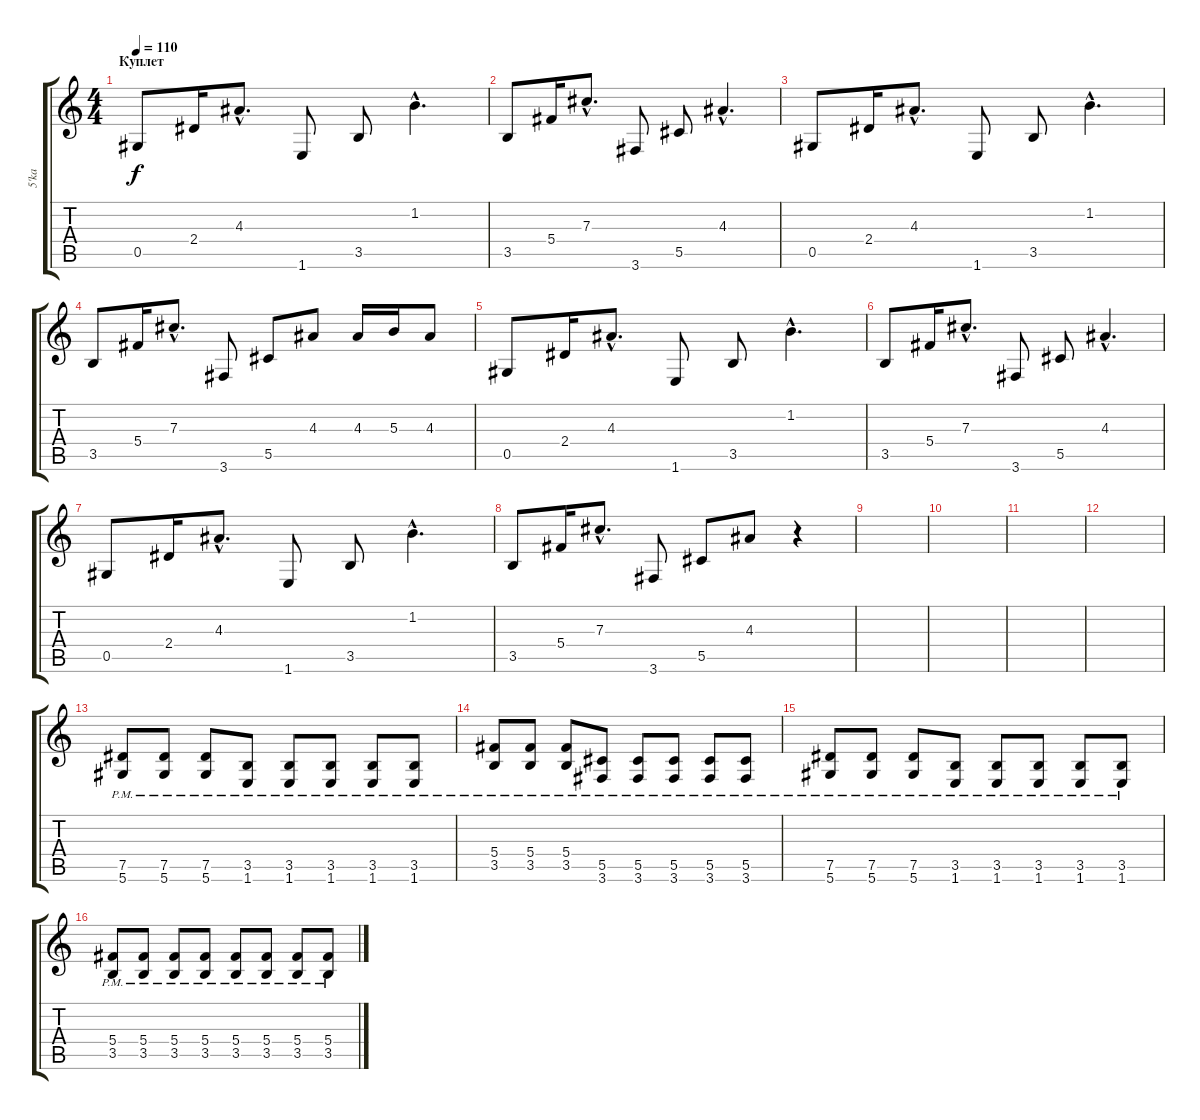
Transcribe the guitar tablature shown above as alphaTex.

\track ("5'ka" "5'ka") {instrument electricguitarclean}
\staff {score tabs}
\tuning (Eb4 Bb3 Gb3 Db3 Ab2 Eb2) {hide}
\ts (4 4)
\section ("" "Куплет")
\tempo 110
\clef g2
\ks c
0.5.8{dy f} 2.4.16 4.3{hac}.8{d} 1.6.8 3.5.8 1.2{hac}.4{d} |
3.5.8 5.4.16 7.3{hac}.8{d} 3.6.8 5.5.8 4.3{hac}.4{d} |
0.5.8 2.4.16 4.3{hac}.8{d} 1.6.8 3.5.8 1.2{hac}.4{d} |
3.5.8 5.4.16 7.3{hac}.8{d} 3.6.8 5.5.8 4.3.8 4.3.16 5.3.16 4.3.8 |
0.5.8 2.4.16 4.3{hac}.8{d} 1.6.8 3.5.8 1.2{hac}.4{d} |
3.5.8 5.4.16 7.3{hac}.8{d} 3.6.8 5.5.8 4.3{hac}.4{d} |
0.5.8 2.4.16 4.3{hac}.8{d} 1.6.8 3.5.8 1.2{hac}.4{d} |
3.5.8 5.4.16 7.3{hac}.8{d} 3.6.8 5.5.8 4.3.8 r.4 |
|
|
|
|
(7.5{pm} 5.6{pm}).8 (7.5{pm} 5.6{pm}).8 (7.5{pm} 5.6{pm}).8 (3.5 1.6{pm}).8 (3.5{pm} 1.6{pm}).8 (3.5{pm} 1.6{pm}).8 (3.5{pm} 1.6{pm}).8 (3.5{pm} 1.6{pm}).8 |
(5.4{pm} 3.5).8 (5.4{pm} 3.5).8 (5.4{pm} 3.5).8 (5.5{pm} 3.6{pm}).8 (5.5{pm} 3.6{pm}).8 (5.5{pm} 3.6{pm}).8 (5.5{pm} 3.6{pm}).8 (5.5{pm} 3.6{pm}).8 |
(7.5{pm} 5.6{pm}).8 (7.5{pm} 5.6{pm}).8 (7.5{pm} 5.6{pm}).8 (3.5 1.6{pm}).8 (3.5{pm} 1.6{pm}).8 (3.5{pm} 1.6{pm}).8 (3.5{pm} 1.6{pm}).8 (3.5{pm} 1.6{pm}).8 |
(5.4{pm} 3.5).8 (5.4{pm} 3.5).8 (5.4{pm} 3.5).8 (5.4 3.5{pm}).8 (5.4 3.5{pm}).8 (5.4 3.5{pm}).8 (5.4 3.5{pm}).8 (5.4 3.5{pm}).8
